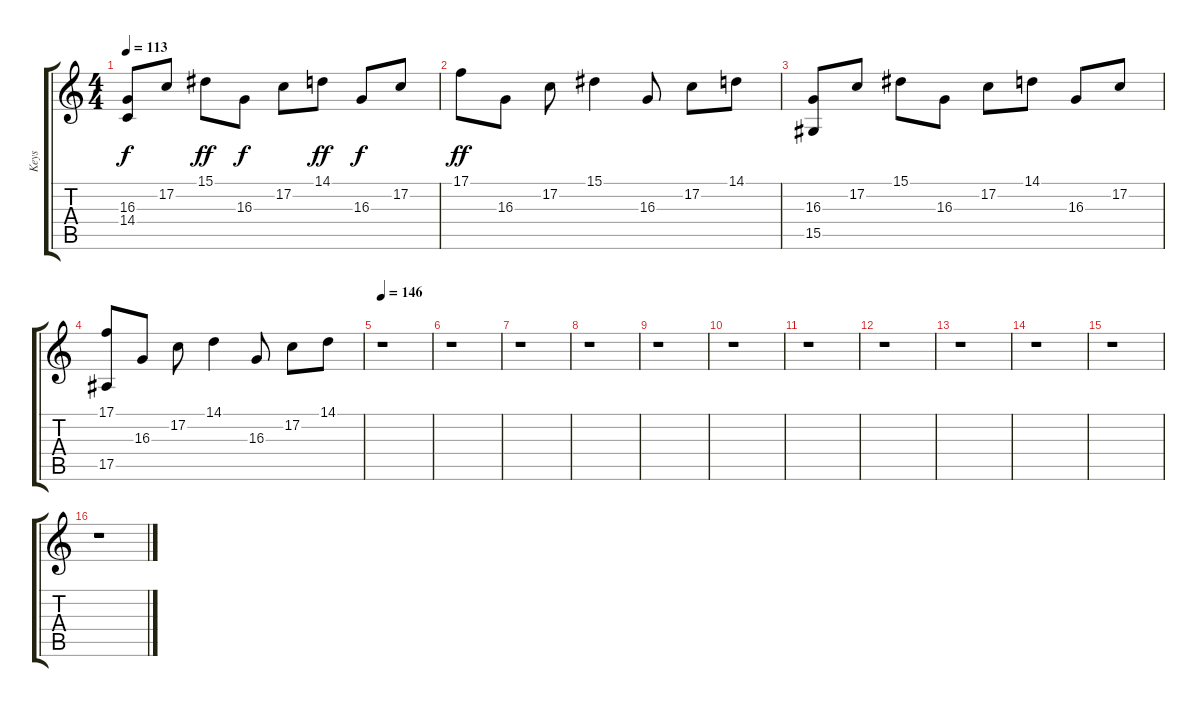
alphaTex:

\track ("Keys" "Keys") {instrument brightacousticpiano}
\staff {score tabs}
\tuning (C4 G3 Eb3 Bb2 F2 C2) {hide}
\ts (4 4)
\tempo 113
\clef g2
\ks c
(16.3 14.4).8{dy f} 17.2.8 15.1.8{dy ff} 16.3.8{dy f} 17.2.8 14.1.8{dy ff} 16.3.8{dy f} 17.2.8 |
17.1.8{dy ff} 16.3.8 17.2.8 15.1.4 16.3.8 17.2.8 14.1.8 |
(16.3 15.5).8 17.2.8 15.1.8 16.3.8 17.2.8 14.1.8 16.3.8 17.2.8 |
(17.1 17.5).8 16.3.8 17.2.8 14.1.4 16.3.8 17.2.8 14.1.8 |
\tempo 146
r.1 |
r.1 |
r.1 |
r.1 |
r.1 |
r.1 |
r.1 |
r.1 |
\section ("" "")
r.1 |
r.1 |
r.1 |
r.1
